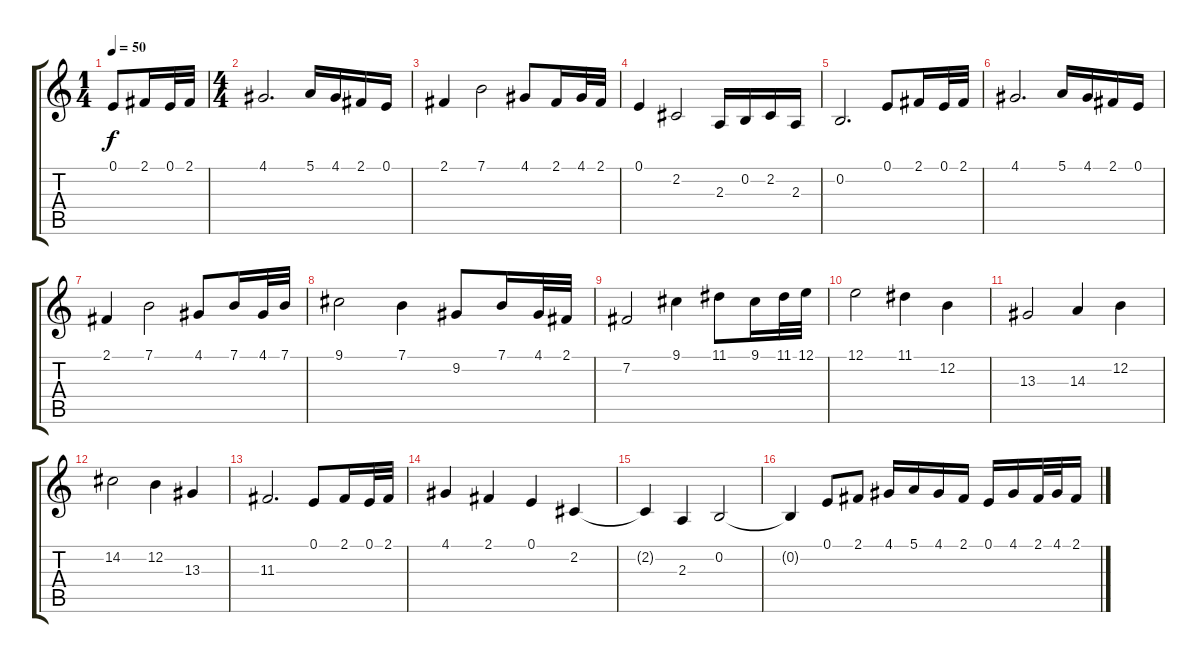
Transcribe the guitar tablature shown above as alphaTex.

\track "" {instrument acousticgrandpiano}
\staff {score tabs}
\tuning (E4 B3 G3 D3 A2 E2) {hide}
\ts (1 4)
\tempo 50
\clef g2
\ks c
0.1.8{dy f instrument acousticgrandpiano} 2.1.16 0.1.32 2.1.32 |
\ts (4 4)
4.1.2{d} 5.1.16 4.1.16 2.1.16 0.1.16 |
2.1.4 7.1.2 4.1.8 2.1.16 4.1.32 2.1.32 |
0.1.4 2.2.2 2.3.16 0.2.16 2.2.16 2.3.16 |
0.2.2{d} 0.1.8 2.1.16 0.1.32 2.1.32 |
4.1.2{d} 5.1.16 4.1.16 2.1.16 0.1.16 |
2.1.4 7.1.2 4.1.8 7.1.16 4.1.32 7.1.32 |
9.1.2 7.1.4 9.2.8 7.1.16 4.1.32 2.1.32 |
7.2.2 9.1.4 11.1.8 9.1.16 11.1.32 12.1.32 |
12.1.2 11.1.4 12.2.4 |
13.3.2 14.3.4 12.2.4 |
14.2.2 12.2.4 13.3.4 |
11.3.2{d} 0.1.8 2.1.16 0.1.32 2.1.32 |
4.1.4 2.1.4 0.1.4 2.2.4 |
2.2{t}.4 2.3.4 0.2.2 |
0.2{t}.4 0.1.8 2.1.8 4.1.16 5.1.16 4.1.16 2.1.16 0.1.16 4.1.16 2.1.32 4.1.32 2.1.16
